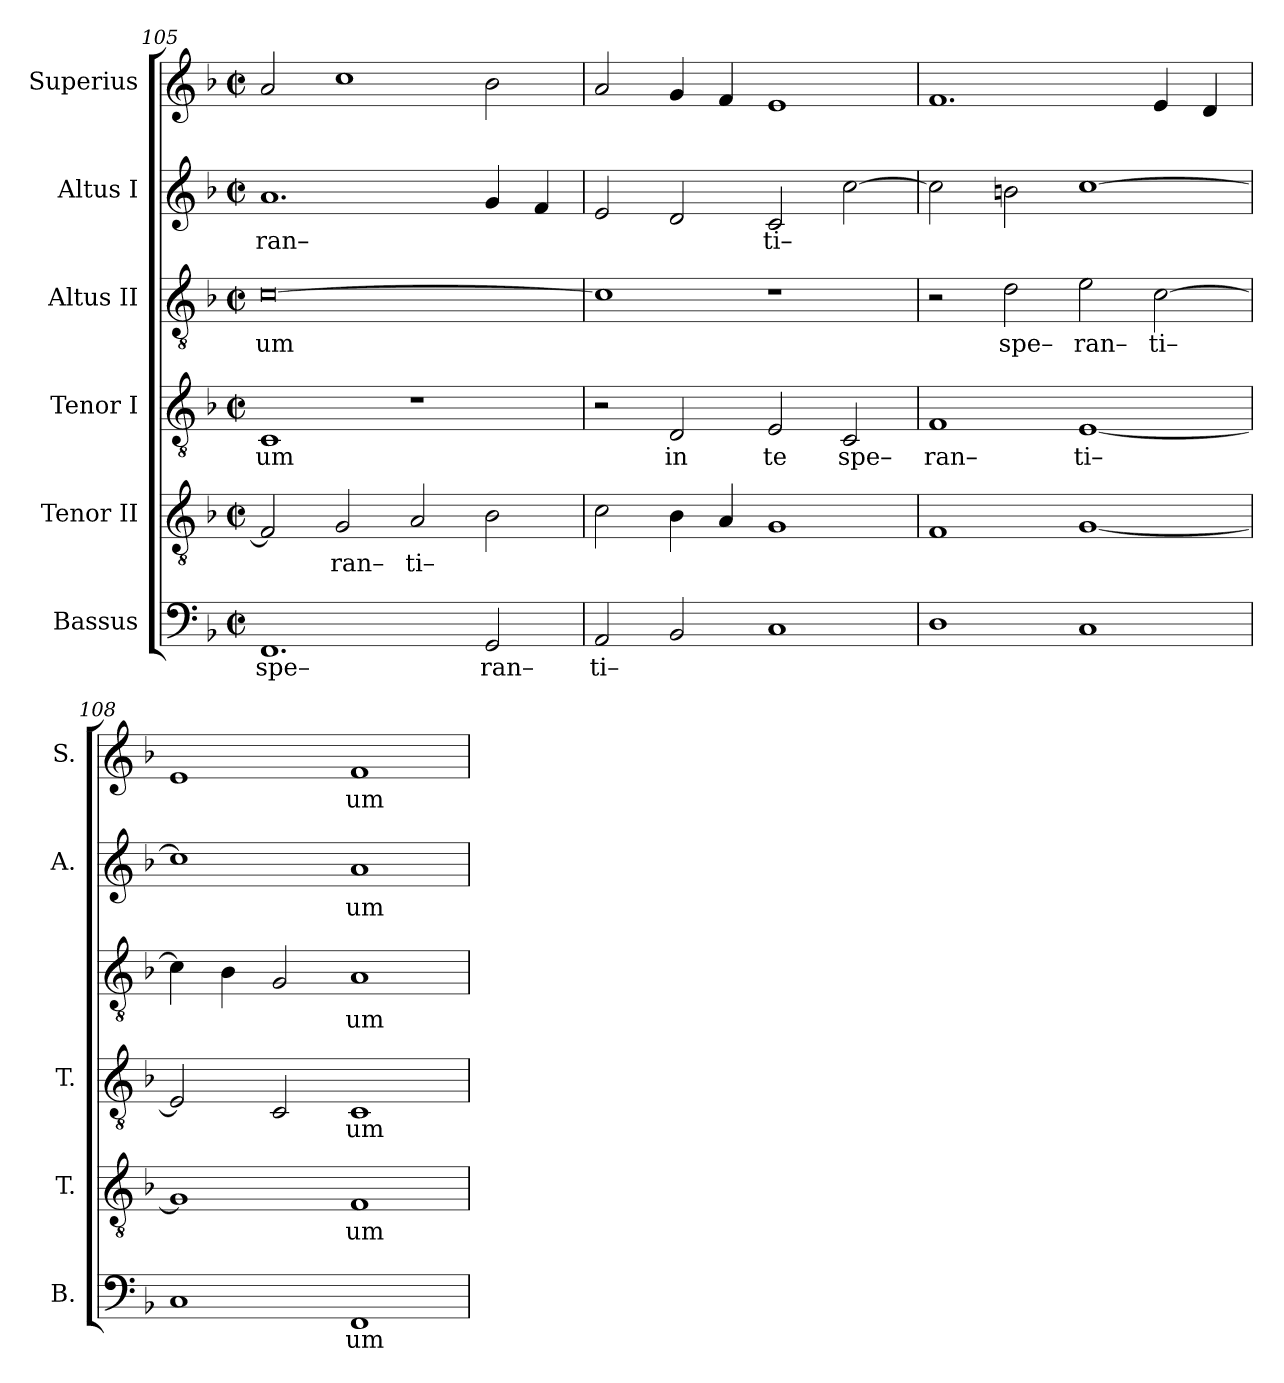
**kern	**text	**kern	**text	**kern	**text	**kern	**text	**kern	**text	**kern	**text
*part6	*part6	*part5	*part5	*part4	*part4	*part3	*part3	*part2	*part2	*part1	*part1
*staff6	*staff6	*staff5	*staff5	*staff4	*staff4	*staff3	*staff3	*staff2	*staff2	*staff1	*staff1
*I"Bassus	*	*I"Tenor II	*	*I"Tenor I	*	*I"Altus II	*	*I"Altus I	*	*I"Superius	*
*I'B.	*	*I'T.	*	*I'T.	*	*	*	*I'A.	*	*I'S.	*
*clefF4	*	*clefGv2	*	*clefGv2	*	*clefGv2	*	*clefG2	*	*clefG2	*
*	*	*ITrd7c12	*	*ITrd7c12	*	*ITrd7c12	*	*	*	*	*
*k[b-]	*	*k[b-]	*	*k[b-]	*	*k[b-]	*	*k[b-]	*	*k[b-]	*
*F:	*	*F:	*	*F:	*	*F:	*	*F:	*	*F:	*
*M2/2	*	*M2/2	*	*M2/2	*	*M2/2	*	*M2/2	*	*M2/2	*
*met(c|)	*	*met(c|)	*	*met(c|)	*	*met(c|)	*	*met(c|)	*	*met(c|)	*
=105	=105	=105	=105	=105	=105	=105	=105	=105	=105	=105	=105
!	!LO:LY:b:color=#000000	!	!	!	!	!	!	!	!	!	!
!	!	!	!	!	!LO:LY:b:color=#000000	!	!	!	!	!	!
!	!	!	!	!	!	!	!LO:LY:b:color=#000000	!	!	!	!
!	!	!	!	!	!	!	!	!	!LO:LY:b:color=#000000	!	!
1.FFi	spe–	2FFi/]	.	1CCi	um	[>0Ci	um	1.ai	ran–	2ai/	.
!	!	!	!LO:LY:b:color=#000000	!	!	!	!	!	!	!	!
.	.	2GGi/	ran–	.	.	.	.	.	.	1cci	.
!	!	!	!LO:LY:b:color=#000000	!	!	!	!	!	!	!	!
.	.	2AAi/	ti–	1r	.	.	.	.	.	.	.
!	!LO:LY:b:color=#000000	!	!	!	!	!	!	!	!	!	!
2GGi/	ran–	2BB-i\	.	.	.	.	.	4gi/	.	2b-i\	.
.	.	.	.	.	.	.	.	4fi/	.	.	.
!!LO:LB:g=z
=106	=106	=106	=106	=106	=106	=106	=106	=106	=106	=106	=106
!	!LO:LY:b:color=#000000	!	!	!	!	!	!	!	!	!	!
2AAi/	ti–	2Ci\	.	2r	.	1Ci]	.	2ei/	.	2ai/	.
!	!	!	!	!	!LO:LY:b:color=#000000	!	!	!	!	!	!
2BB-i/	.	4BB-i\	.	2DDi/	in	.	.	2di/	.	4gi/	.
.	.	4AAi/	.	.	.	.	.	.	.	4fi/	.
!	!	!	!	!	!LO:LY:b:color=#000000	!	!	!	!	!	!
!	!	!	!	!	!	!	!	!	!LO:LY:b:color=#000000	!	!
1Ci	.	1GGi	.	2EEi/	te	1r	.	2ci/	ti–	1ei	.
!	!	!	!	!	!LO:LY:b:color=#000000	!	!	!	!	!	!
.	.	.	.	2CCi/	spe–	.	.	[>2cci\	.	.	.
=107	=107	=107	=107	=107	=107	=107	=107	=107	=107	=107	=107
!	!	!	!	!	!LO:LY:b:color=#000000	!	!	!	!	!	!
1Di	.	1FFi	.	1FFi	ran–	2r	.	2cci\]	.	1.fi	.
!	!	!	!	!	!	!	!LO:LY:b:color=#000000	!	!	!	!
.	.	.	.	.	.	2Di\	spe–	2bni\	.	.	.
!	!	!	!	!	!LO:LY:b:color=#000000	!	!	!	!	!	!
!	!	!	!	!	!	!	!LO:LY:b:color=#000000	!	!	!	!
1Ci	.	[<1GGi	.	[<1EEi	ti–	2Ei\	ran–	[>1cci	.	.	.
!	!	!	!	!	!	!	!LO:LY:b:color=#000000	!	!	!	!
.	.	.	.	.	.	[>2Ci\	ti–	.	.	4ei/	.
.	.	.	.	.	.	.	.	.	.	4di/	.
=108	=108	=108	=108	=108	=108	=108	=108	=108	=108	=108	=108
1Ci	.	1GGi]	.	2EEi/]	.	4Ci\]	.	1cci]	.	1ei	.
.	.	.	.	.	.	4BB-i\	.	.	.	.	.
.	.	.	.	2CCi/	.	2GGi/	.	.	.	.	.
!	!LO:LY:b:color=#000000	!	!	!	!	!	!	!	!	!	!
!	!	!	!LO:LY:b:color=#000000	!	!	!	!	!	!	!	!
!	!	!	!	!	!LO:LY:b:color=#000000	!	!	!	!	!	!
!	!	!	!	!	!	!	!LO:LY:b:color=#000000	!	!	!	!
!	!	!	!	!	!	!	!	!	!LO:LY:b:color=#000000	!	!
!	!	!	!	!	!	!	!	!	!	!	!LO:LY:b:color=#000000
1FFi	um	1FFi	um	1CCi	um	1AAi	um	1ai	um	1fi	um
=	=	=	=	=	=	=	=	=	=	=	=
*-	*-	*-	*-	*-	*-	*-	*-	*-	*-	*-	*-
